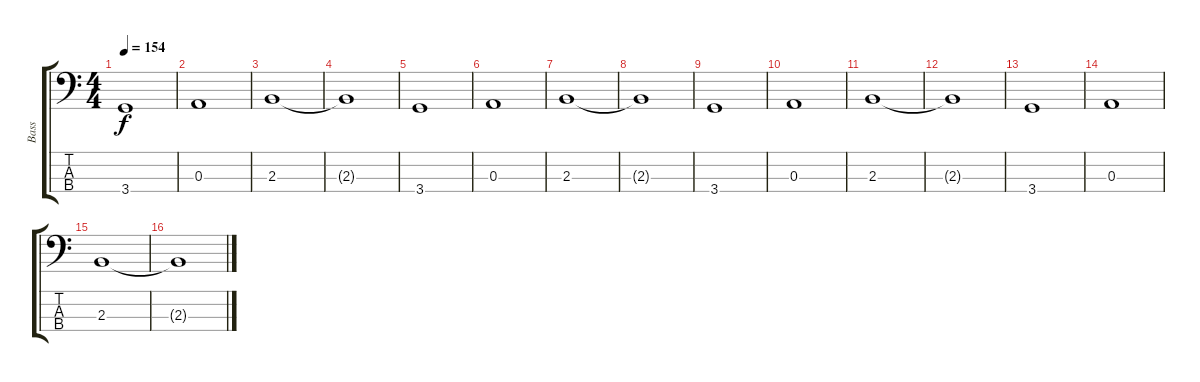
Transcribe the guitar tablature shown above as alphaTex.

\track ("Bass" "Bass") {instrument electricbassfinger}
\staff {score tabs}
\tuning (G2 D2 A1 E1) {hide}
\ts (4 4)
\section ("" "")
\tempo 154
\clef f4
\ks c
3.4.1{dy f instrument electricbassfinger} |
0.3.1 |
2.3.1 |
2.3{t}.1 |
3.4.1 |
0.3.1 |
2.3.1 |
2.3{t}.1 |
\section ("" "")
3.4.1 |
0.3.1 |
2.3.1 |
2.3{t}.1 |
3.4.1 |
0.3.1 |
2.3.1 |
2.3{t}.1
